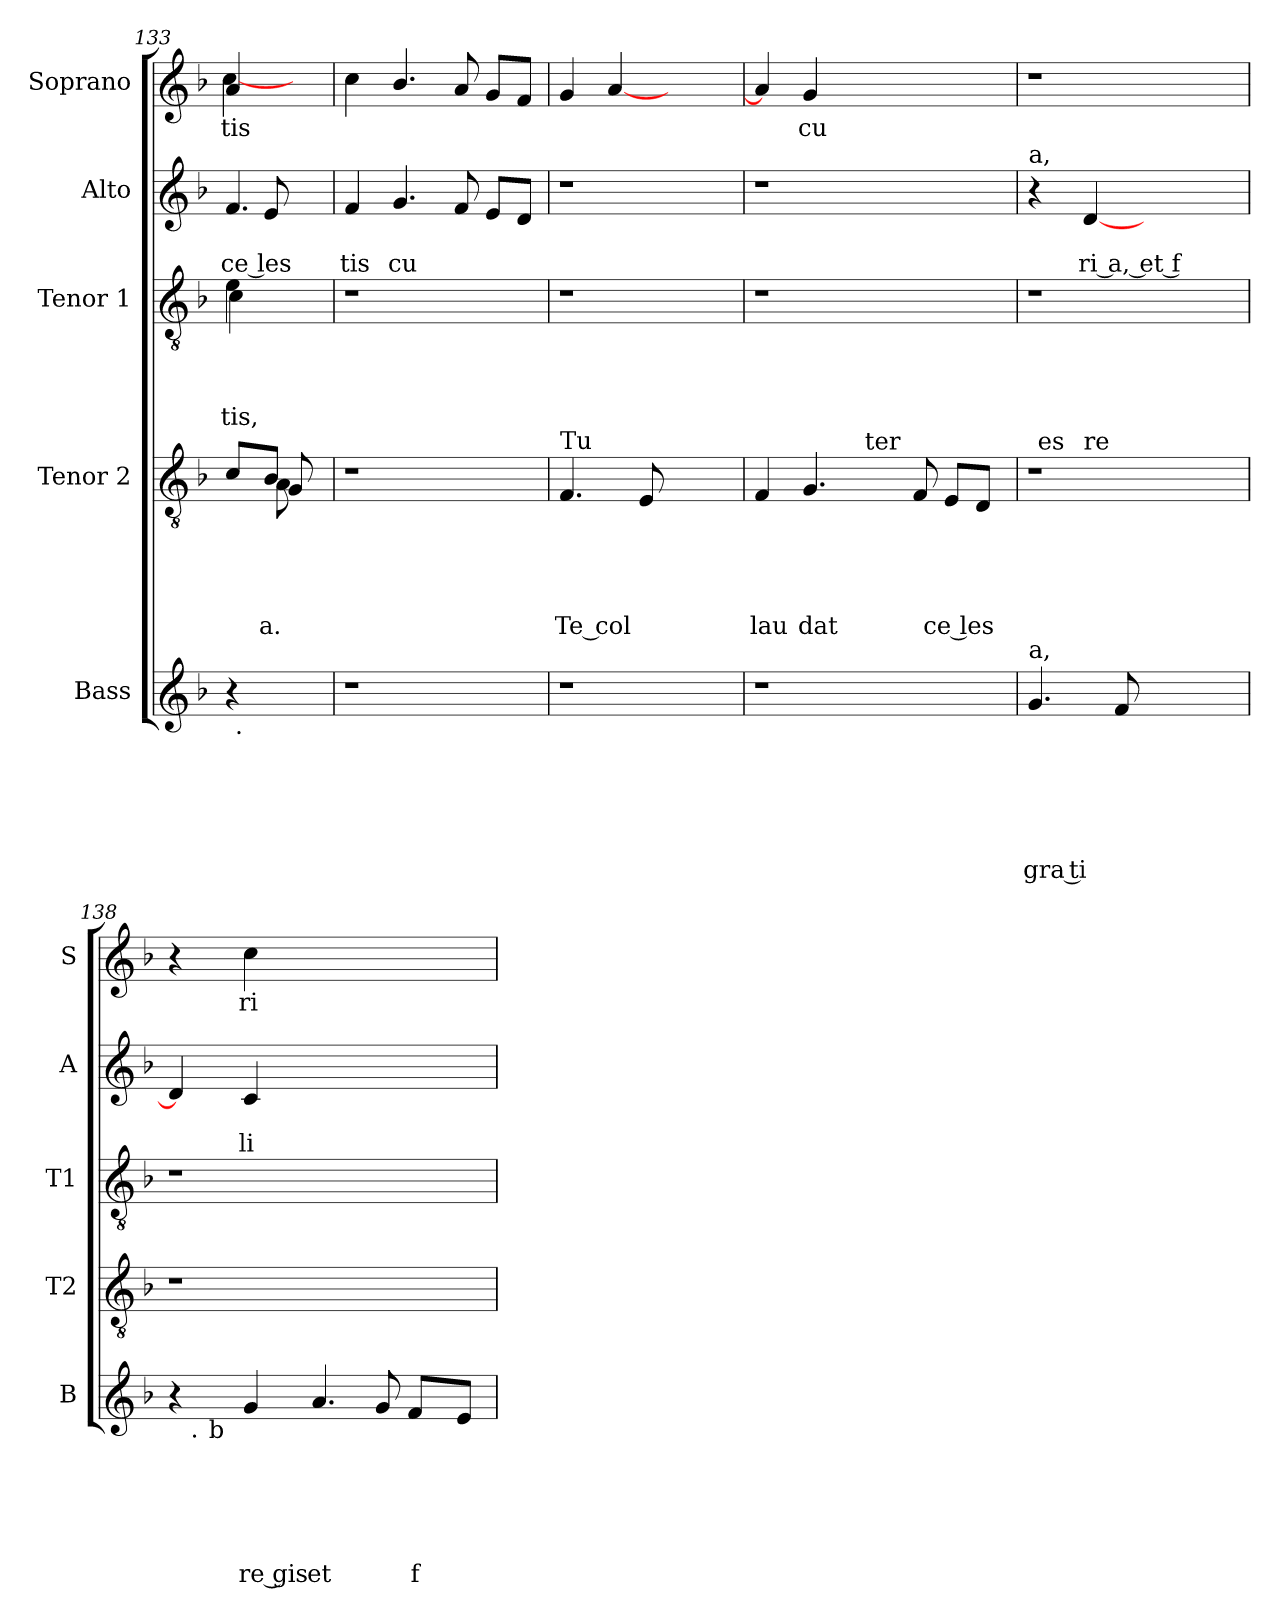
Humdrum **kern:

**kern	**text	**text	**text	**text	**text	**text	**kern	**text	**text	**text	**text	**text	**kern	**text	**text	**text	**text	**kern	**text	**text	**kern	**text
*part5	*part5	*part5	*part5	*part5	*part5	*part5	*part4	*part4	*part4	*part4	*part4	*part4	*part3	*part3	*part3	*part3	*part3	*part2	*part2	*part2	*part1	*part1
*staff5	*staff5	*staff5	*staff5	*staff5	*staff5	*staff5	*staff4	*staff4	*staff4	*staff4	*staff4	*staff4	*staff3	*staff3	*staff3	*staff3	*staff3	*staff2	*staff2	*staff2	*staff1	*staff1
*I"Bass	*	*	*	*	*	*	*I"Tenor 2	*	*	*	*	*	*I"Tenor 1	*	*	*	*	*I"Alto	*	*	*I"Soprano	*
*I'B	*	*	*	*	*	*	*I'T2	*	*	*	*	*	*I'T1	*	*	*	*	*I'A	*	*	*I'S	*
!!LO:PB:g=z
*clefG2	*	*	*	*	*	*	*clefGv2	*	*	*	*	*	*clefGv2	*	*	*	*	*clefG2	*	*	*clefG2	*
*k[b-]	*	*	*	*	*	*	*k[b-]	*	*	*	*	*	*k[b-]	*	*	*	*	*k[b-]	*	*	*k[b-]	*
*F:	*	*	*	*	*	*	*F:	*	*	*	*	*	*F:	*	*	*	*	*F:	*	*	*F:	*
=133	=133	=133	=133	=133	=133	=133	=133	=133	=133	=133	=133	=133	=133	=133	=133	=133	=133	=133	=133	=133	=133	=133
*	*	*	*	*	*	*	*^	*	*	*	*	*	*^	*	*	*	*	*	*	*	*	*
*	*	*	*	*	*	*	*	*^	*	*	*	*	*	*	*	*	*	*	*	*	*	*	*	*
!	!	!	!	!	!	!	!	!	!	!	!	!	!	!	!	!	!	!	!	!LO:LY:b	!	!	!LO:LY:b:rj	!	!LO:LY:b
*	*	*	*	*	*	*	*	*	*	*	*	*	*	*	*	*	*	*	*	*	*^	*	*	*^	*
!	!	!	!	!	!	!	!	!	!	!	!	!	!	!	!	!	!	!	!	!	!	!	!	!	!	!	!LO:LY:b
*^	*	*	*	*	*	*	*	*	*	*	*	*	*	*	*	*	*	*	*	*	*	*	*	*	*	*	*
4r	64ryy	.	.	.	.	.	.	8c/L	8ryy	8ryy	.	.	.	.	.	4e\	4c\	.	.	.	tis,	4.f/	8ryy	.	ce les	4a/	[>4cc\	tis
!	!LO:TX:b:t=.	!	!	!	!	!	!	!	!	!	!	!	!	!	!	!	!	!	!	!	!	!	!	!	!	!	!	!
.	4ryy	.	.	.	.	.	.	.	.	.	.	.	.	.	.	.	.	.	.	.	.	.	.	.	.	.	.	.
!	!	!	!	!	!	!	!	!	!	!	!	!	!	!	!LO:LY:b	!	!	!	!	!	!	!	!	!	!	!	!	!
.	.	.	.	.	.	.	.	8B-/J	8A\	8G/	.	.	.	.	a.	.	.	.	.	.	.	.	8e/	.	.	.	.	.
8ryy	.	.	.	.	.	.	.	8ryy	8ryy	8ryy	.	.	.	.	.	8ryy	8ryy	.	.	.	.	.	8ryy	.	.	8ryy	8ryy	.
.	16..ryy	.	.	.	.	.	.	.	.	.	.	.	.	.	.	.	.	.	.	.	.	.	.	.	.	.	.	.
=134	=134	=134	=134	=134	=134	=134	=134	=134	=134	=134	=134	=134	=134	=134	=134	=134	=134	=134	=134	=134	=134	=134	=134	=134	=134	=134	=134	=134
!	!	!	!	!	!	!	!	!	!	!	!	!	!	!	!	!	!	!	!	!	!	!	!	!	!LO:LY:b	!	!	!
*v	*v	*	*	*	*	*	*	*	*	*	*	*	*	*	*	*v	*v	*	*	*	*	*v	*v	*	*	*v	*v	*
*	*	*	*	*	*	*	*v	*v	*v	*	*	*	*	*	*	*	*	*	*	*	*	*	*	*
1r	.	.	.	.	.	.	1r	.	.	.	.	.	1r	.	.	.	.	4f/	.	tis	4cc\	.
!	!	!	!	!	!	!	!	!	!	!	!	!	!	!	!	!	!	!	!	!LO:LY:b	!	!
.	.	.	.	.	.	.	.	.	.	.	.	.	.	.	.	.	.	4.g/	.	cu	4.b-/	.
.	.	.	.	.	.	.	.	.	.	.	.	.	.	.	.	.	.	8f/	.	.	8a/	.
.	.	.	.	.	.	.	.	.	.	.	.	.	.	.	.	.	.	8e/L	.	.	8g/L	.
.	.	.	.	.	.	.	.	.	.	.	.	.	.	.	.	.	.	8d/J	.	.	8f/J	.
=135	=135	=135	=135	=135	=135	=135	=135	=135	=135	=135	=135	=135	=135	=135	=135	=135	=135	=135	=135	=135	=135	=135
!	!	!	!	!	!	!	!LO:TX:a:t=Tu	!	!	!	!	!	!	!	!	!	!	!	!	!	!	!
!	!	!	!	!	!	!	!	!	!	!	!	!LO:LY:b:rj	!	!	!	!	!	!	!	!	!	!
1r	.	.	.	.	.	.	4.F/	.	.	.	.	Te col	1r	.	.	.	.	1r	.	.	4g/	.
.	.	.	.	.	.	.	.	.	.	.	.	.	.	.	.	.	.	.	.	.	[<4a/	.
.	.	.	.	.	.	.	8E/	.	.	.	.	.	.	.	.	.	.	.	.	.	.	.
.	.	.	.	.	.	.	2ryy	.	.	.	.	.	.	.	.	.	.	.	.	.	2ryy	.
=136	=136	=136	=136	=136	=136	=136	=136	=136	=136	=136	=136	=136	=136	=136	=136	=136	=136	=136	=136	=136	=136	=136
!	!	!	!	!	!	!	!LO:TX:a:t=ma	!	!	!	!	!	!	!	!	!	!	!	!	!	!	!
!	!	!	!	!	!	!	!	!	!	!	!	!LO:LY:b	!	!	!	!	!	!	!	!	!	!
*	*	*	*	*	*	*	*^	*	*	*	*	*	*	*	*	*	*	*	*	*	*	*
1r	.	.	.	.	.	.	4F/	4ryy	.	.	.	.	lau	1r	.	.	.	.	1r	.	.	4a/]	.
!	!	!	!	!	!	!	!	!	!	!	!	!	!LO:LY:b	!	!	!	!	!	!	!	!	!	!LO:LY:b
.	.	.	.	.	.	.	4.G/	8ryy	.	.	.	.	dat	.	.	.	.	.	.	.	.	4g/	cu
.	.	.	.	.	.	.	.	16ryy	.	.	.	.	.	.	.	.	.	.	.	.	.	.	.
.	.	.	.	.	.	.	.	64ryy	.	.	.	.	.	.	.	.	.	.	.	.	.	.	.
!	!	!	!	!	!	!	!	!LO:TX:a:t=ter	!	!	!	!	!	!	!	!	!	!	!	!	!	!	!
.	.	.	.	.	.	.	.	2ryy	.	.	.	.	.	.	.	.	.	.	.	.	.	.	.
.	.	.	.	.	.	.	.	.	.	.	.	.	.	.	.	.	.	.	.	.	.	2ryy	.
.	.	.	.	.	.	.	8F/	.	.	.	.	.	.	.	.	.	.	.	.	.	.	.	.
!	!	!	!	!	!	!	!	!	!	!	!	!	!LO:LY:b	!	!	!	!	!	!	!	!	!	!
.	.	.	.	.	.	.	8E/L	.	.	.	.	.	ce les	.	.	.	.	.	.	.	.	.	.
.	.	.	.	.	.	.	8D/J	.	.	.	.	.	.	.	.	.	.	.	.	.	.	.	.
.	.	.	.	.	.	.	.	32.ryy	.	.	.	.	.	.	.	.	.	.	.	.	.	.	.
=137	=137	=137	=137	=137	=137	=137	=137	=137	=137	=137	=137	=137	=137	=137	=137	=137	=137	=137	=137	=137	=137	=137	=137
!	!	!	!	!	!	!	!	!	!	!	!	!	!	!	!	!	!	!	!LO:TX:a:t=a,	!	!	!	!
!LO:TX:a:t=a,	!	!	!	!	!	!	!	!	!	!	!	!	!	!	!	!	!	!	!	!	!	!	!
!	!	!	!	!	!	!LO:LY:b:rj	!	!	!	!	!	!	!	!	!	!	!	!	!	!	!	!	!
*	*	*	*	*	*	*	*	*^	*	*	*	*	*	*	*	*	*	*	*	*	*	*	*
4.g/	.	.	.	.	.	gra ti	1r	64ryy	4ryy	.	.	.	.	.	1r	.	.	.	.	4r	.	.	1r	.
!	!	!	!	!	!	!	!	!LO:TX:a:t=es	!	!	!	!	!	!	!	!	!	!	!	!	!	!	!	!
.	.	.	.	.	.	.	.	2ryy	.	.	.	.	.	.	.	.	.	.	.	.	.	.	.	.
!	!	!	!	!	!	!	!	!	!LO:TX:a:t=re	!	!	!	!	!	!	!	!	!	!	!	!	!	!	!
!	!	!	!	!	!	!	!	!	!	!	!	!	!	!	!	!	!	!	!	!	!	!LO:LY:b:rj	!	!
.	.	.	.	.	.	.	.	.	2.ryy	.	.	.	.	.	.	.	.	.	.	[<4d/	.	ri a, et f	.	.
8f/	.	.	.	.	.	.	.	.	.	.	.	.	.	.	.	.	.	.	.	.	.	.	.	.
2ryy	.	.	.	.	.	.	.	.	.	.	.	.	.	.	.	.	.	.	.	2ryy	.	.	.	.
.	.	.	.	.	.	.	.	4ryy	.	.	.	.	.	.	.	.	.	.	.	.	.	.	.	.
.	.	.	.	.	.	.	.	8...ryy	.	.	.	.	.	.	.	.	.	.	.	.	.	.	.	.
*	*	*	*	*	*	*	*v	*v	*v	*	*	*	*	*	*	*	*	*	*	*	*	*	*	*
!!LO:LB:g=z
=138	=138	=138	=138	=138	=138	=138	=138	=138	=138	=138	=138	=138	=138	=138	=138	=138	=138	=138	=138	=138	=138	=138
*^	*	*	*	*	*	*	*	*	*	*	*	*	*	*	*	*	*	*	*	*	*	*
*	*^	*	*	*	*	*	*	*	*	*	*	*	*	*	*	*	*	*	*	*	*	*	*
4r	16ryy	16..ryy	.	.	.	.	.	.	1r	.	.	.	.	.	1r	.	.	.	.	4d/]	.	.	4r	.
!	!LO:TX:b:t=.	!	!	!	!	!	!	!	!	!	!	!	!	!	!	!	!	!	!	!	!	!	!	!
.	1ryy	.	.	.	.	.	.	.	.	.	.	.	.	.	.	.	.	.	.	.	.	.	.	.
!	!	!LO:TX:b:t=b	!	!	!	!	!	!	!	!	!	!	!	!	!	!	!	!	!	!	!	!	!	!
.	.	1ryy	.	.	.	.	.	.	.	.	.	.	.	.	.	.	.	.	.	.	.	.	.	.
!	!	!	!	!	!	!	!	!LO:LY:b	!	!	!	!	!	!	!	!	!	!	!	!	!	!LO:LY:b	!	!LO:LY:b
4g/	.	.	.	.	.	.	.	re gis	.	.	.	.	.	.	.	.	.	.	.	4c/	.	li	4cc\	ri
!	!	!	!	!	!	!	!	!LO:LY:b	!	!	!	!	!	!	!	!	!	!	!	!	!	!	!	!
4.a/	.	.	.	.	.	.	.	et	.	.	.	.	.	.	.	.	.	.	.	2.ryy	.	.	2.ryy	.
8g/	.	.	.	.	.	.	.	.	.	.	.	.	.	.	.	.	.	.	.	.	.	.	.	.
!	!	!	!	!	!	!	!	!LO:LY:b	!	!	!	!	!	!	!	!	!	!	!	!	!	!	!	!
8f/L	.	.	.	.	.	.	.	f	4ryy	.	.	.	.	.	4ryy	.	.	.	.	.	.	.	.	.
.	8.ryy	.	.	.	.	.	.	.	.	.	.	.	.	.	.	.	.	.	.	.	.	.	.	.
.	.	8ryy	.	.	.	.	.	.	.	.	.	.	.	.	.	.	.	.	.	.	.	.	.	.
8e/J	.	.	.	.	.	.	.	.	.	.	.	.	.	.	.	.	.	.	.	.	.	.	.	.
.	.	64ryy	.	.	.	.	.	.	.	.	.	.	.	.	.	.	.	.	.	.	.	.	.	.
*v	*v	*v	*	*	*	*	*	*	*	*	*	*	*	*	*	*	*	*	*	*	*	*	*	*
=	=	=	=	=	=	=	=	=	=	=	=	=	=	=	=	=	=	=	=	=	=	=
*-	*-	*-	*-	*-	*-	*-	*-	*-	*-	*-	*-	*-	*-	*-	*-	*-	*-	*-	*-	*-	*-	*-
